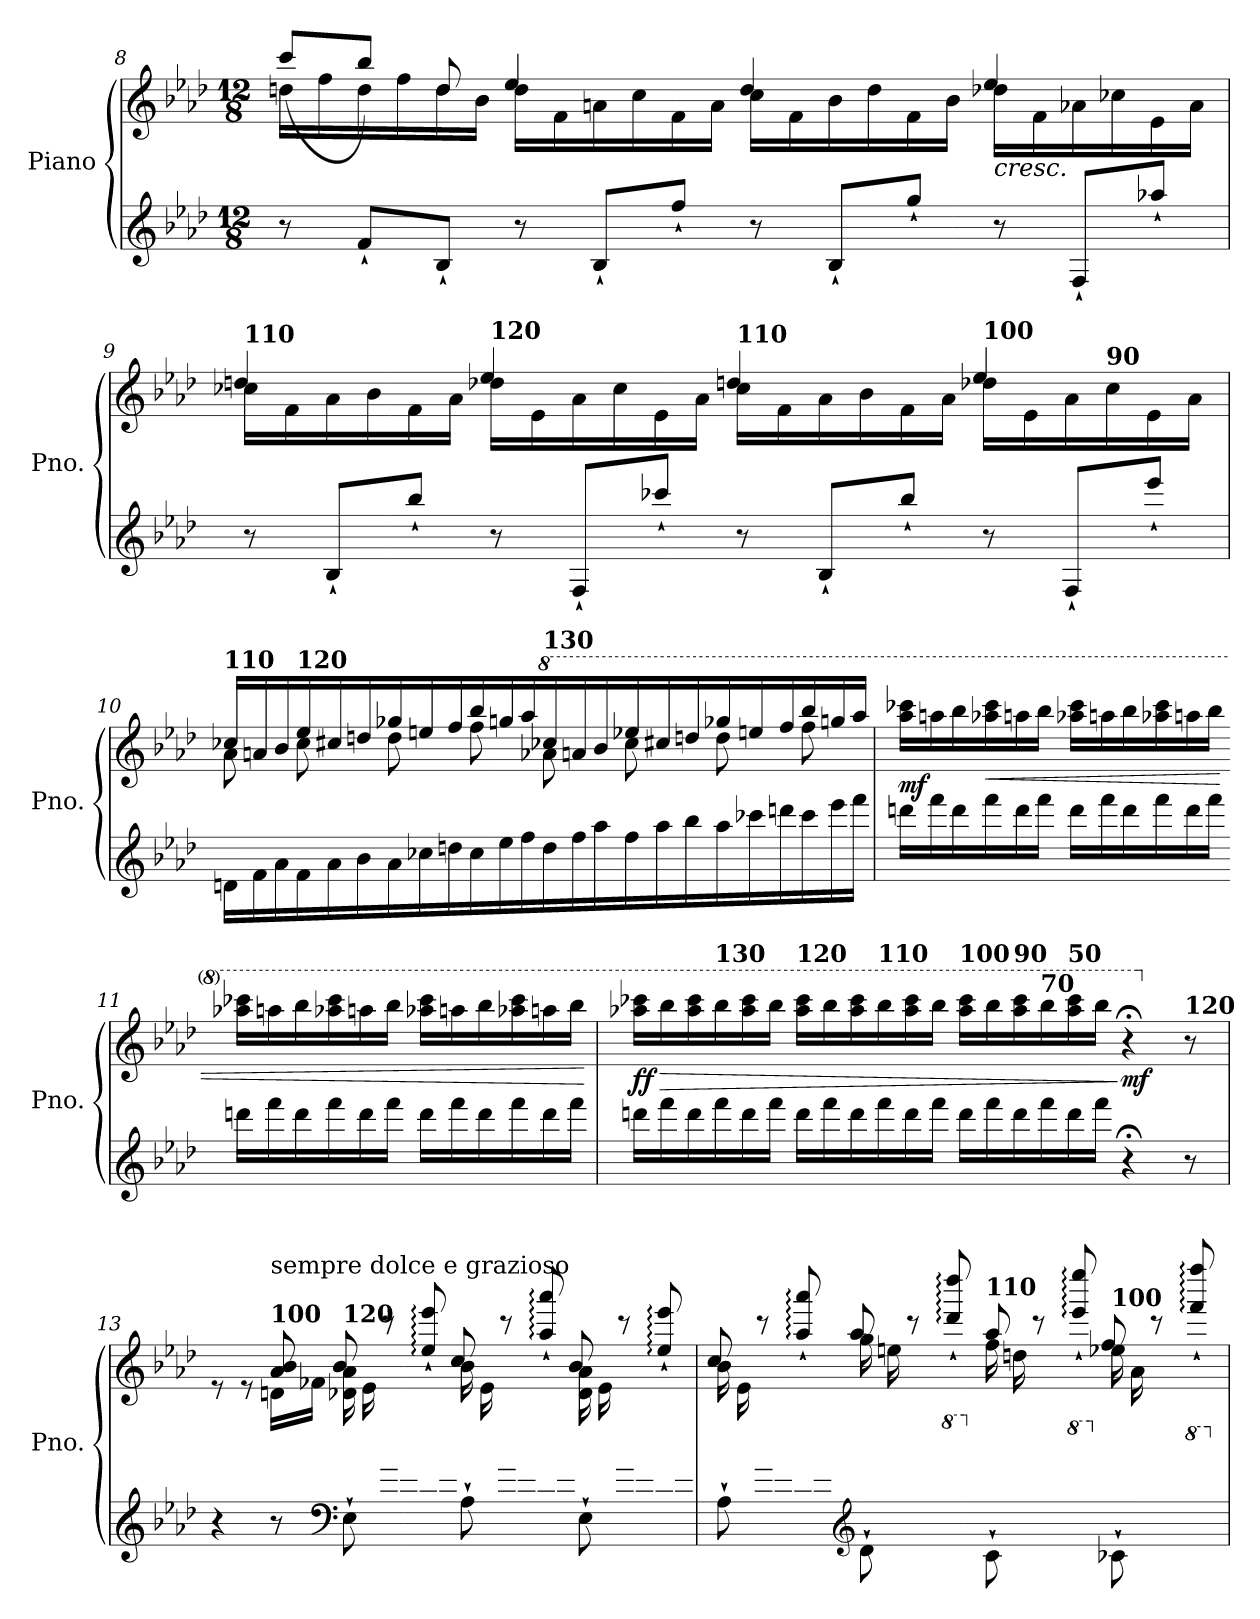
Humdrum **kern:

**kern	**kern	**dynam
*part1	*part1	*part1
*staff2	*staff1	*staff1/2
*I"Piano	*	*
*I'Pno.	*	*
!!LO:LB:g=z
*clefG2	*clefG2	*
*k[b-e-a-d-]	*k[b-e-a-d-]	*
*M12/8	*M12/8	*
=8	=8	=8
*	*^	*
8r	16ddn\LL	(>8ccc/L	.
.	16ff\	.	.
8f`/L	16dd\	8bb-/J)	.
.	16ff\	.	.
8B-`/J	16dd\	8dd/	.
.	16b-\JJ	.	.
8r	16dd\LL	4ee-/	.
.	16f\	.	.
8B-`/L	16an\	.	.
.	16cc\	.	.
8ff`/J	16f\	8ryy	.
.	16a\JJ	.	.
8r	16cc\LL	4dd/	.
.	16f\	.	.
8B-`/L	16b-\	.	.
.	16dd\	.	.
8gg`/J	16f\	8ryy	.
.	16b-\JJ	.	.
!	!LO:TX:b:i:t=cresc.	!	!
8r	16dd-X\LL	4ee-/	.
.	16f\	.	.
8F`/L	16a-X\	.	.
.	16cc-X\	.	.
8aa-X`/J	16e-\	8ryy	.
.	16a-\JJ	.	.
=9	=9	=9	=9
!	!LO:TX:a:B:t=110	!	!
8r	16cc-X\LL	4ddn/	.
.	16f\	.	.
8B-`/L	16a-\	.	.
.	16b-\	.	.
8bb-`/J	16f\	8ryy	.
.	16a-\JJ	.	.
!	!LO:TX:a:B:t=120	!	!
8r	16dd-X\LL	4ee-/	.
.	16e-\	.	.
8F`/L	16a-\	.	.
.	16cc-\	.	.
8ccc-X`/J	16e-\	8ryy	.
.	16a-\JJ	.	.
!	!LO:TX:a:B:t=110	!	!
8r	16cc-\LL	4ddn/	.
.	16f\	.	.
8B-`/L	16a-\	.	.
.	16b-\	.	.
8bb-`/J	16f\	8ryy	.
.	16a-\JJ	.	.
!	!LO:TX:a:B:t=100	!	!
8r	16dd-X\LL	4ee-/	.
.	16e-\	.	.
8F`/L	16a-\	.	.
!	!LO:TX:a:B:t=90	!	!
.	16cc-\	.	.
8eee-`/J	16e-\	8ryy	.
.	16a-\JJ	.	.
!!LO:PB:g=z	!!
=10	=10	=10	=10
!	!LO:TX:a:B:t=110	!	!
16dn\LL	16cc-X/LL	8a-\	.
16f\	16an/	.	.
16a-\	16b-/	16ryy	.
!	!LO:TX:a:B:t=120	!	!
16f\	16ee-/	8cc-\	.
16a-\	16cc#X/	.	.
16b-\	16ddn/	16ryy	.
16a-\	16gg-X/	8dd\	.
16cc-X\	16een/	.	.
16ddn\	16ff/	16ryy	.
16cc-\	16bb-/	8ff\	.
16ee-\	16ggn/	.	.
16ff\	16aa-/	16ryy	.
*	*8va	*	*
!	!LO:TX:a:B:t=130	!	!
16dd\	16ccc-X/	8aa-\	.
16ff\	16aan/	.	.
16aa-\	16bb-/	16ryy	.
16ff\	16eee-/	8ccc-\	.
16aa-\	16ccc#X/	.	.
16bb-\	16dddn/	16ryy	.
16aa-\	16ggg-X/	8ddd\	.
16ccc-X\	16eeen/	.	.
16dddn\	16fff/	16ryy	.
16ccc-\	16bbb-/	8fff\	.
16eee-\	16gggn/	.	.
16fff\JJ	16aaa-/JJ	16ryy	.
=11	=11	=11	=11
!	!LO:TX:a:B:t=140	!	!
!	!	!	!LO:DY:b
*	*v	*v	*
16dddn\LL	16aaa-\ 16cccc-X\LL	mf
16fff\	16aaan\	.
16ddd\	16bbb-\	.
!	!	!LO:HP:b
16fff\	16aaa-X\ 16cccc-\	<
16ddd\	16aaan\	.
16fff\JJ	16bbb-\JJ	.
16ddd\LL	16aaa-X\ 16cccc-\LL	.
16fff\	16aaan\	.
16ddd\	16bbb-\	.
16fff\	16aaa-X\ 16cccc-\	.
16ddd\	16aaan\	.
16fff\JJ	16bbb-\JJ	.
!!LO:LB:g=z
=11X2-	=11X2-	=11X2-
16dddn\LL	16aaa-\ 16cccc-X\LL	.
16fff\	16aaan\	.
16ddd\	16bbb-\	.
16fff\	16aaa-X\ 16cccc-\	.
16ddd\	16aaan\	.
16fff\JJ	16bbb-\JJ	.
16ddd\LL	16aaa-X\ 16cccc-\LL	.
16fff\	16aaan\	.
16ddd\	16bbb-\	.
16fff\	16aaa-X\ 16cccc-\	.
16ddd\	16aaan\	.
16fff\JJ	16bbb-\JJ	.
.	.	[
=12	=12	=12
!	!	!LO:HP:b
!	!	!LO:DY:n=1:b
16dddn\LL	16aaa-X\ 16cccc-X\LL	> ff
16fff\	16bbb-\	.
16ddd\	16aaa-\ 16cccc-\	.
!	!LO:TX:a:B:t=130	!
16fff\	16bbb-\	.
16ddd\	16aaa-\ 16cccc-\	.
16fff\JJ	16bbb-\JJ	.
!	!LO:TX:a:B:t=120	!
16ddd\LL	16aaa-\ 16cccc-\LL	.
16fff\	16bbb-\	.
16ddd\	16aaa-\ 16cccc-\	.
!	!LO:TX:a:B:t=110	!
16fff\	16bbb-\	.
16ddd\	16aaa-\ 16cccc-\	.
16fff\JJ	16bbb-\JJ	.
!	!LO:TX:a:B:t=100	!
16ddd\LL	16aaa-\ 16cccc-\LL	.
16fff\	16bbb-\	.
!	!LO:TX:a:B:t=90	!
16ddd\	16aaa-\ 16cccc-\	.
!	!LO:TX:a:B:t=70	!
16fff\	16bbb-\	.
!	!LO:TX:a:B:t=50	!
16ddd\	16aaa-\ 16cccc-\	.
16fff\JJ	16bbb-\JJ	.
!	!	!LO:DY:n=2:b
4r;<	4r;<	] mf
*	*X8va	*
!	!LO:TX:a:B:t=120	!
8r	8r	.
!!LO:LB:g=z
=13	=13	=13
*^	*^	*
2ryy	4r	8re	4ryy	.
.	.	8re	.	.
!	!	!LO:TX:a:B:t=100	!	!
!	!	!LO:TX:a:t=sempre dolce e grazioso	!	!
.	8r	16dn\LL	8a-/ 8b-/	.
.	.	16f-X\JJ	.	.
*clefF4	*	*	*	*
!	!	!LO:TX:a:B:t=120	!	!
.	8E-`\	16d-X\ 16a-\LL	8b-/	.
.	.	16e-\	.	.
16g/	4ryy	4ryy	8rccc	.
16e-/	.	.	.	.
16d-/	.	.	8ee-/:` 8eee-/:`	.
16e-/JJ	.	.	.	.
8ryy	8A-`\	16b-\LL	8cc/	.
.	.	16e-\	.	.
16a-/	4ryy	4ryy	8rccc	.
16e-/	.	.	.	.
16c/	.	.	8aa-/:` 8aaa-/:`	.
16e-/JJ	.	.	.	.
8ryy	8E-`\	16d-\ 16a-\LL	8b-/	.
.	.	16e-\	.	.
16g/	4ryy	4ryy	8rccc	.
16e-/	.	.	.	.
16d-/	.	.	8ee-/:` 8eee-/:`	.
16e-/JJ	.	.	.	.
=14	=14	=14	=14	=14
8ryy	8A-`\	16b-\LL	8cc/	.
.	.	16e-\	.	.
16a-/	4ryy	4ryy	8rccc	.
16e-/	.	.	.	.
16c/	.	.	8aa-/:` 8aaa-/:`	.
16e-/JJ	.	.	.	.
*clefG2	*	*	*	*
8ryy	8d-`\	16gg\LL	8aa-/	.
.	.	16een\	.	.
16ff/	4ryy	4ryy	8rccc	.
16dd-/	.	.	.	.
*8va	*	*	*	*
16aa-/	.	.	8ddd-/:` 8dddd-/:`	.
*X8va	*	*	*	*
16dd-/JJ	.	.	.	.
!	!	!LO:TX:a:B:t=110	!	!
8ryy	8c`\	16ff\LL	8aa-/	.
.	.	16ddn\	.	.
16ee-X/	4ryy	4ryy	8rccc	.
16a-/	.	.	.	.
*8va	*	*	*	*
16ee-/	.	.	8eee-/:` 8eeee-/:`	.
*X8va	*	*	*	*
16a-/JJ	.	.	.	.
!	!	!LO:TX:a:B:t=100	!	!
8ryy	8c-X`\	16ee-X\LL	8ff/	.
.	.	16a-\	.	.
16ddn/	4ryy	4ryy	8rccc	.
16a-/	.	.	.	.
*8va	*	*	*	*
16ff/	.	.	8fff/:` 8ffff/:`	.
*X8va	*	*	*	*
16a-/JJ	.	.	.	.
*v	*v	*	*	*
*	*v	*v	*
=	=	=
*-	*-	*-
